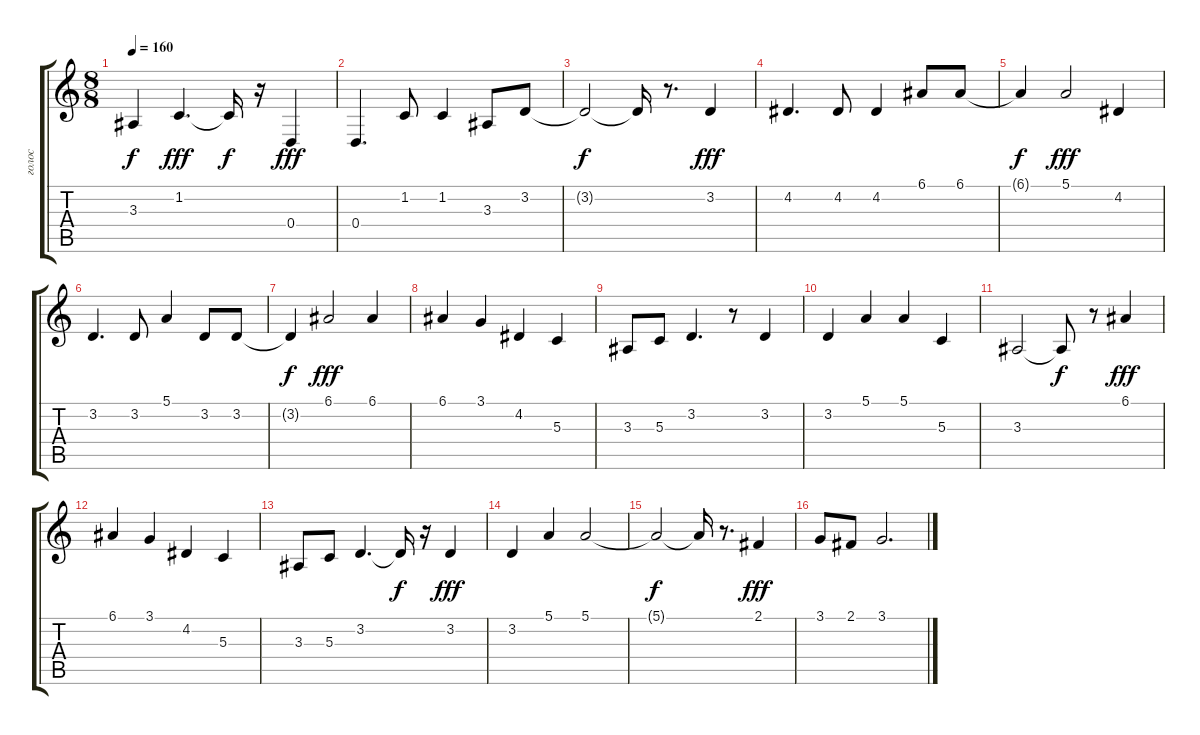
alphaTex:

\track ("голос" "голос") {instrument synthvoice}
\staff {score tabs}
\tuning (E4 B3 G3 D3 A2 E2) {hide}
\ts (8 8)
\tempo 160
\clef g2
\ks c
3.3{t}.4{dy f} 1.2.4{d dy fff} 1.2{t}.16{dy f} r.16 0.4.4{dy fff} |
0.4.4{d} 1.2.8 1.2.4 3.3.8 3.2.8 |
3.2{t}.2{dy f} 3.2{t}.16 r.8{d} 3.2.4{dy fff} |
4.2.4{d} 4.2.8 4.2.4 6.1.8 6.1.8 |
6.1{t}.4{dy f} 5.1.2{dy fff} 4.2.4 |
3.2.4{d} 3.2.8 5.1.4 3.2.8 3.2.8 |
3.2{t}.4{dy f} 6.1.2{dy fff} 6.1.4 |
6.1.4 3.1.4 4.2.4 5.3.4 |
3.3.8 5.3.8 3.2.4{d} r.8 3.2.4 |
3.2.4 5.1.4 5.1.4 5.3.4 |
3.3.2 3.3{t}.8{dy f} r.8 6.1.4{dy fff} |
6.1.4 3.1.4 4.2.4 5.3.4 |
3.3.8 5.3.8 3.2.4{d} 3.2{t}.16{dy f} r.16 3.2.4{dy fff} |
3.2.4 5.1.4 5.1.2 |
5.1{t}.2{dy f} 5.1{t}.16 r.8{d} 2.1.4{dy fff} |
3.1.8 2.1.8 3.1.2{d}
